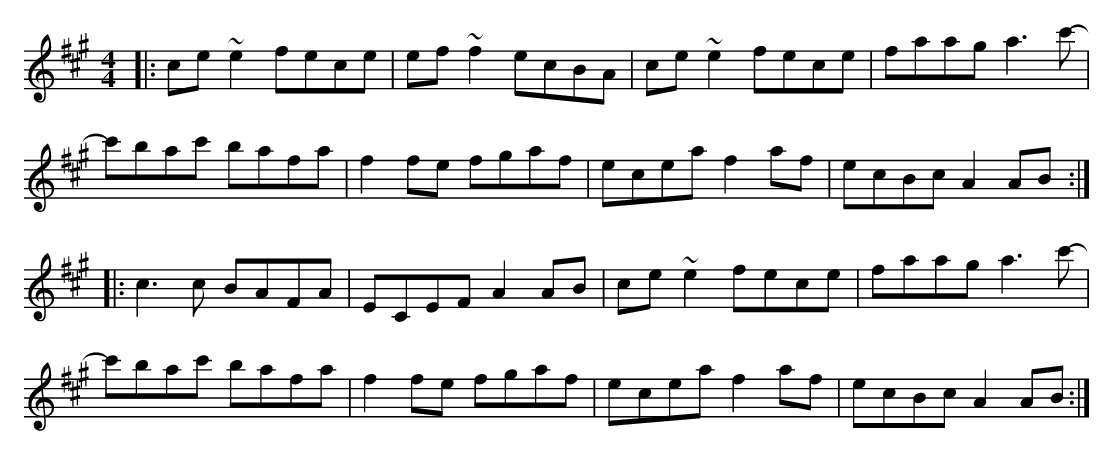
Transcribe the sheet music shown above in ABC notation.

X:1
M:4/4
K:A
|:ce ~e2 fece|ef ~f2 ecBA|ce ~e2 fece|faag a3 c'-|
c'bac' bafa|f2 fe fgaf|ecea f2 af|ecBc A2 AB:|
|:c3 c BAFA|ECEF A2 AB|ce ~e2 fece|faag a3 c'-|
c'bac' bafa|f2 fe fgaf|ecea f2 af|ecBc A2 AB:|
